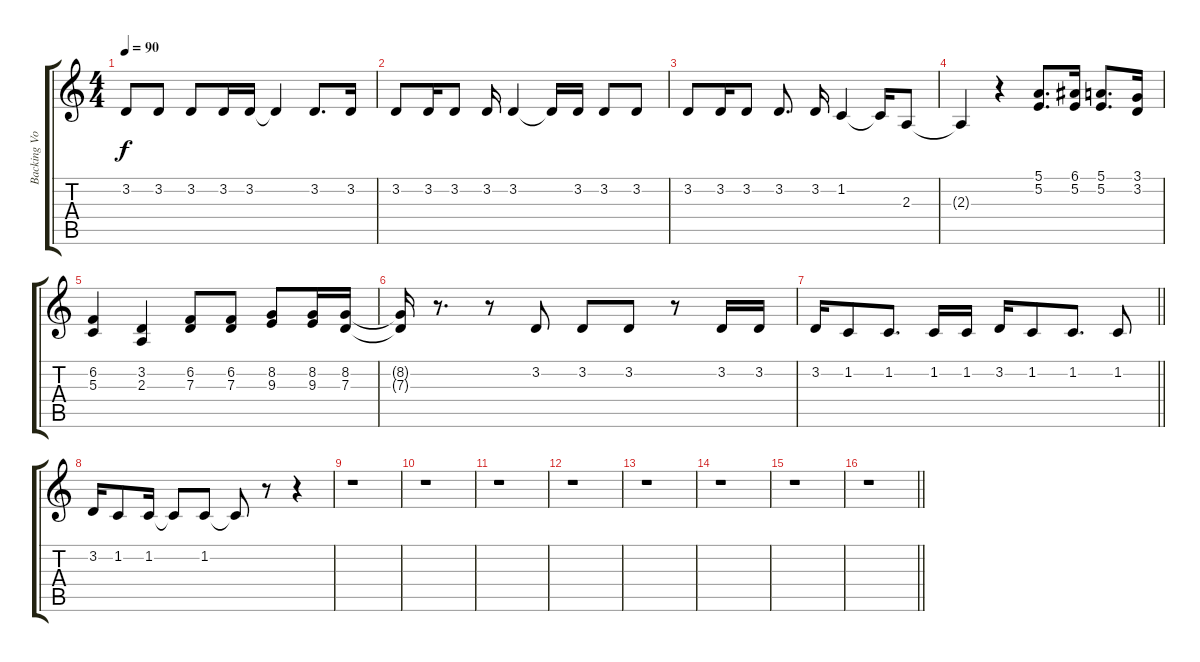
\track ("Backing Vocals" "Backing Vo") {instrument flute}
\staff {score tabs}
\tuning (E4 B3 G3 D3 A2 E2) {hide}
\ts (4 4)
\tempo 90
\clef g2
\ks c
3.2{t}.8{dy f} 3.2.8 3.2.8 3.2.16 3.2.16 3.2{t}.4 3.2.8{d} 3.2.16 |
3.2.8 3.2.16 3.2.8 3.2.16 3.2.4 3.2{t}.16 3.2.16 3.2.8 3.2.8 |
3.2.8 3.2.16 3.2.8 3.2.8{d} 3.2.16 1.2.4 1.2{t}.16 2.3.8 |
2.3{t}.4 r.4 (5.1 5.2).8{d} (6.1 5.2).16 (5.1 5.2).8{d} (3.1 3.2).16 |
(6.2 5.3).4 (3.2 2.3).4 (6.2 7.3).8 (6.2 7.3).8 (8.2 9.3).8 (8.2 9.3).16 (8.2 7.3).16 |
(8.2{t} 7.3{t}).16 r.8{d} r.8 3.2.8 3.2.8 3.2.8 r.8 3.2.16 3.2.16 |
\barLineRight lightlight
3.2.16 1.2.8 1.2.8{d} 1.2.16 1.2.16 3.2.16 1.2.8 1.2.8{d} 1.2.8 |
3.2.16 1.2.8 1.2.16 1.2{t}.8 1.2.8 1.2{t}.8 r.8 r.4 |
r.1 |
r.1 |
r.1 |
r.1 |
r.1 |
r.1 |
r.1 |
\barLineRight lightlight
r.1
